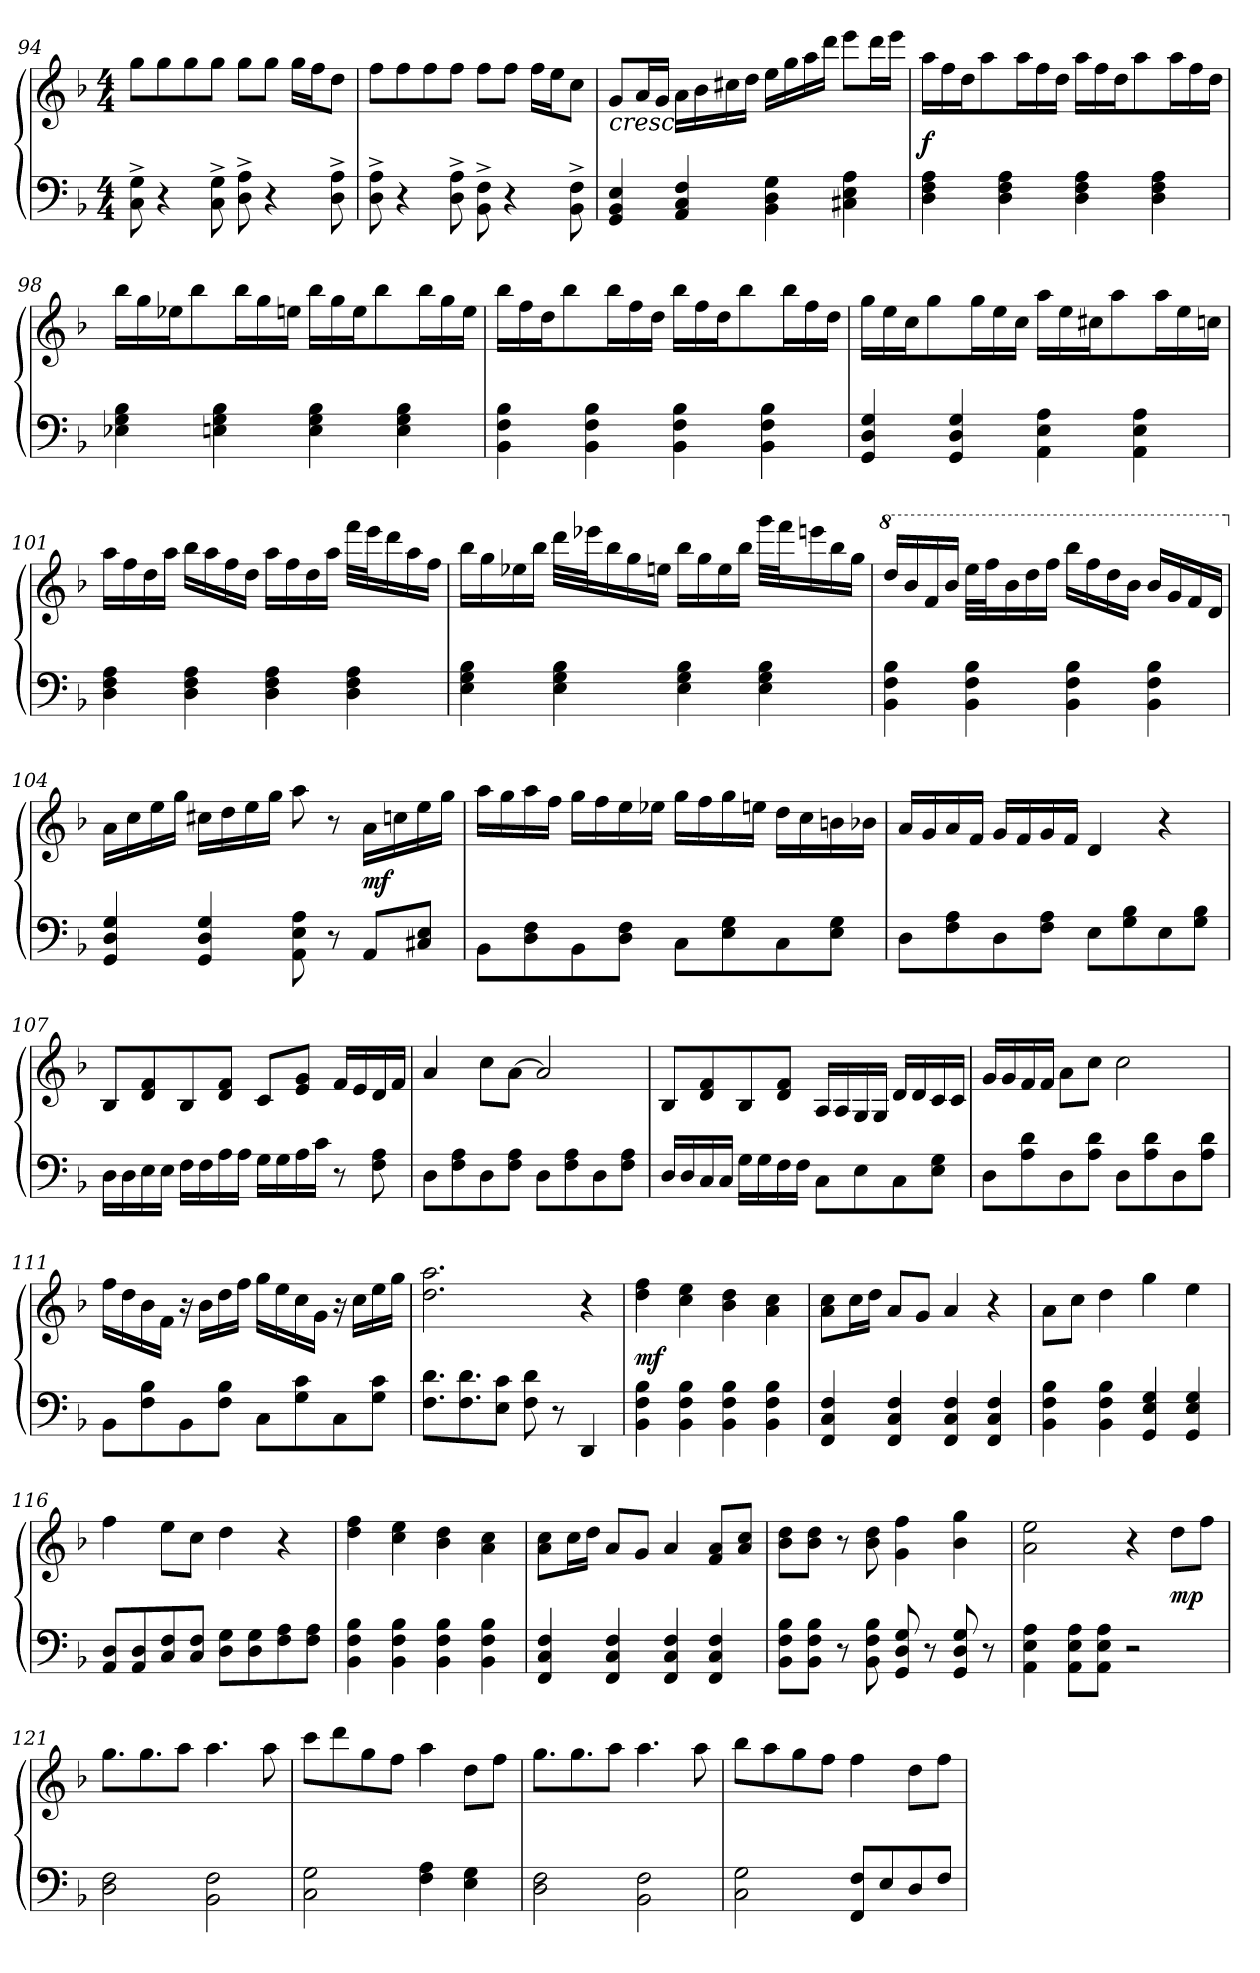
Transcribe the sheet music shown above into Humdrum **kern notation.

**kern	**kern	**dynam
*part1	*part1	*part1
*staff2	*staff1	*staff1/2
*clefF4	*clefG2	*
*k[b-]	*k[b-]	*
*M4/4	*M4/4	*
=94	=94	=94
8C^ 8G^	8ggL	.
4r	8gg	.
.	8gg	.
8C^ 8G^	8ggJ	.
8D^ 8A^	8ggL	.
4r	8ggJ	.
.	16ggLL	.
.	16ffJ	.
8D^ 8A^	8ddJ	.
=95	=95	=95
8D^ 8A^	8ffL	.
4r	8ff	.
.	8ff	.
8D^ 8A^	8ffJ	.
8BB-^ 8F^	8ffL	.
4r	8ffJ	.
.	16ffLL	.
.	16eeJ	.
8BB-^ 8F^	8ccJ	.
!!LO:LB:g=z
=96	=96	=96
!	!	!LO:HP:b
4GG 4BB- 4E	8gL	<
.	16aL	.
.	16gJJ	.
4AA 4C 4F	16aLL	.
.	16b-	.
.	16cc#X	.
.	16ddJJ	.
4BB- 4D 4G	16eeLL	.
.	16gg	.
.	16aa	.
.	16dddJJ	.
4C#X 4E 4A	8eeeL	.
.	16dddL	.
.	16eeeJJ	.
=97	=97	=97
4D 4F 4A	16aaLL	f
.	16ff	[
.	16ddJ	.
.	8aa	.
4D 4F 4A	.	.
.	16aaL	.
.	16ff	.
.	16ddJJ	.
4D 4F 4A	16aaLL	.
.	16ff	.
.	16ddJ	.
.	8aa	.
4D 4F 4A	.	.
.	16aaL	.
.	16ff	.
.	16ddJJ	.
=98	=98	=98
4E-X 4G 4B-	16bb-LL	.
.	16gg	.
.	16ee-XJ	.
.	8bb-	.
4En 4G 4B-	.	.
.	16bb-L	.
.	16gg	.
.	16eenJJ	.
4E 4G 4B-	16bb-LL	.
.	16gg	.
.	16eeJ	.
.	8bb-	.
4E 4G 4B-	.	.
.	16bb-L	.
.	16gg	.
.	16eeJJ	.
!!LO:LB:g=z
=99	=99	=99
4BB- 4F 4B-	16bb-LL	.
.	16ff	.
.	16ddJ	.
.	8bb-	.
4BB- 4F 4B-	.	.
.	16bb-L	.
.	16ff	.
.	16ddJJ	.
4BB- 4F 4B-	16bb-LL	.
.	16ff	.
.	16ddJ	.
.	8bb-	.
4BB- 4F 4B-	.	.
.	16bb-L	.
.	16ff	.
.	16ddJJ	.
=100	=100	=100
4GG 4D 4G	16ggLL	.
.	16ee	.
.	16ccJ	.
.	8gg	.
4GG 4D 4G	.	.
.	16ggL	.
.	16ee	.
.	16ccJJ	.
4AA 4E 4A	16aaLL	.
.	16ee	.
.	16cc#XJ	.
.	8aa	.
4AA 4E 4A	.	.
.	16aaL	.
.	16ee	.
.	16ccnJJ	.
=101	=101	=101
4D 4F 4A	16aaLL	.
.	16ff	.
.	16dd	.
.	16aaJJ	.
4D 4F 4A	16bb-LL	.
.	16aa	.
.	16ff	.
.	16ddJJ	.
4D 4F 4A	16aaLL	.
.	16ff	.
.	16dd	.
.	16aaJJ	.
4D 4F 4A	32fffLLL	.
.	32eeeJ	.
.	16ddd	.
.	16aa	.
.	16ffJJ	.
!!LO:LB:g=z
=102	=102	=102
4E 4G 4B-	16bb-LL	.
.	16gg	.
.	16ee-X	.
.	16bb-JJ	.
4E 4G 4B-	32dddLLL	.
.	32eee-XJ	.
.	16bb-	.
.	16gg	.
.	16eenJJ	.
4E 4G 4B-	16bb-LL	.
.	16gg	.
.	16ee	.
.	16bb-JJ	.
4E 4G 4B-	32gggLLL	.
.	32fffJ	.
.	16eeen	.
.	16bb-	.
.	16ggJJ	.
=103	=103	=103
*	*8va	*
4BB- 4F 4B-	16dddLL	.
.	16bb-	.
.	16ff	.
.	16bb-JJ	.
4BB- 4F 4B-	32eeeLLL	.
.	32fffJ	.
.	16bb-	.
.	16ddd	.
.	16fffJJ	.
4BB- 4F 4B-	16bbb-LL	.
.	16fff	.
.	16ddd	.
.	16bb-JJ	.
4BB- 4F 4B-	16bb-LL	.
.	16gg	.
.	16ff	.
.	16ddJJ	.
!!LO:LB:g=z
=104	=104	=104
*	*X8va	*
4GG 4D 4G	16aLL	.
.	16cc	.
.	16ee	.
.	16ggJJ	.
4GG 4D 4G	16cc#XLL	.
.	16dd	.
.	16ee	.
.	16ggJJ	.
8AA 8E 8A	8aa	.
8r	8r	.
8AAL	16aLL	mf
.	16ccn	.
8C#X 8EJ	16ee	.
.	16ggJJ	.
=105	=105	=105
8BB-L	16aaLL	.
.	16gg	.
8D 8F	16aa	.
.	16ffJJ	.
8BB-	16ggLL	.
.	16ff	.
8D 8FJ	16ee	.
.	16ee-XJJ	.
8CL	16ggLL	.
.	16ff	.
8E 8G	16gg	.
.	16eenJJ	.
8C	16ddLL	.
.	16cc	.
8E 8GJ	16bn	.
.	16b-XJJ	.
=106	=106	=106
8DL	16aLL	.
.	16g	.
8F 8A	16a	.
.	16fJJ	.
8D	16gLL	.
.	16f	.
8F 8AJ	16g	.
.	16fJJ	.
8EL	(4d	.
8G 8B-	.	.
8E	4r	.
8G 8B-J	.	.
!!LO:LB:g=z
=107	=107	=107
16DLL)	8B-L	.
16D	.	.
16E	8d 8f	.
16EJJ	.	.
16FLL	8B-	.
16F	.	.
16A	8d 8fJ	.
16AJJ	.	.
16GLL	8cL	.
16G	.	.
16A	8e 8gJ	.
16cJJ)	.	.
8r	(16fLL	.
.	16e	.
8F 8A	16d	.
.	16fJJ	.
=108	=108	=108
8DL	4a	.
8F 8A	.	.
8D	8ccL	.
8F 8AJ	[8aJ	.
8DL	(2a]	.
8F 8A	.	.
8D	.	.
8F 8AJ	.	.
=109	=109	=109
16DLL)	8B-L	.
16D	.	.
16C	8d 8f	.
16CJJ	.	.
16GLL	8B-	.
16G	.	.
16F	8d 8fJ	.
16FJJ)	.	.
8CL	(16ALL	.
.	16A	.
8E	16G	.
.	16GJJ	.
8C	16dLL	.
.	16d	.
8E 8GJ	16c	.
.	16cJJ	.
!!LO:PB:g=z
=110	=110	=110
8DL	16gLL	.
.	16g	.
8A 8d	16f	.
.	16fJJ	.
8D	8aL	.
8A 8dJ	8ccJ	.
8DL	2cc	.
8A 8d	.	.
8D	.	.
8A 8dJ	.	.
=111	=111	=111
8BB-L	16ffLL	.
.	16dd	.
8F 8B-	16b-	.
.	16fJJ	.
8BB-	16r	.
.	16b-LL	.
8F 8B-J	16dd	.
.	16ffJJ	.
8CL	16ggLL	.
.	16ee	.
8G 8c	16cc	.
.	16gJJ	.
8C	16r	.
.	16ccLL	.
8G 8cJ	16ee	.
.	16ggJJ	.
=112	=112	=112
8.F 8.dL	2.dd 2.aa	.
8.F 8.d	.	.
8E 8cJ	.	.
8F 8d	.	.
8r	.	.
4DD	4r	.
=113	=113	=113
4BB- 4F 4B-	4dd 4ff	mf
4BB- 4F 4B-	4cc 4ee	.
4BB- 4F 4B-	4b- 4dd	.
4BB- 4F 4B-	4a 4cc	.
=114	=114	=114
4FF 4C 4F	8a 8ccL	.
.	16ccL	.
.	16ddJJ	.
4FF 4C 4F	8aL	.
.	8gJ	.
4FF 4C 4F	4a	.
4FF 4C 4F	4r	.
!!LO:LB:g=z
=115	=115	=115
4BB- 4F 4B-	8aL	.
.	8ccJ	.
4BB- 4F 4B-	4dd	.
4GG 4E 4G	4gg	.
4GG 4E 4G	4ee	.
=116	=116	=116
8AA 8DL	4ff	.
8AA 8D	.	.
8C 8F	8eeL	.
8C 8FJ	8ccJ	.
8D 8GL	4dd	.
8D 8G	.	.
8F 8A	4r	.
8F 8AJ	.	.
=117	=117	=117
4BB- 4F 4B-	4dd 4ff	.
4BB- 4F 4B-	4cc 4ee	.
4BB- 4F 4B-	4b- 4dd	.
4BB- 4F 4B-	4a 4cc	.
=118	=118	=118
4FF 4C 4F	8a 8ccL	.
.	16ccL	.
.	16ddJJ	.
4FF 4C 4F	8aL	.
.	8gJ	.
4FF 4C 4F	4a	.
4FF 4C 4F	8f 8aL	.
.	8a 8ccJ	.
=119	=119	=119
8BB- 8F 8B-L	8b- 8ddL	.
8BB- 8F 8B-J	8b- 8ddJ	.
8r	8r	.
8BB- 8F 8B-	8b- 8dd	.
8GG 8D 8G	4g 4ff	.
8r	.	.
8GG 8D 8G	4b- 4gg	.
8r	.	.
=120	=120	=120
4AA 4E 4A	2a 2ee	.
8AA 8E 8AL	.	.
8AA 8E 8AJ	.	.
2r	4r	.
.	8ddL	mp
.	8ffJ	.
!!LO:LB:g=z
=121	=121	=121
2D 2F	8.ggL	.
.	8.gg	.
.	8aaJ	.
2BB- 2F	4.aa	.
.	8aa	.
=122	=122	=122
2C 2G	8cccL	.
.	8ddd	.
.	8gg	.
.	8ffJ	.
4F 4A	4aa	.
4E 4G	8ddL	.
.	8ffJ	.
=123	=123	=123
2D 2F	8.ggL	.
.	8.gg	.
.	8aaJ	.
2BB- 2F	4.aa	.
.	8aa	.
=124	=124	=124
2C 2G	8bb-L	.
.	8aa	.
.	8gg	.
.	8ffJ	.
8FF 8FL	4ff	.
8E	.	.
8D	8ddL	.
8FJ	8ffJ	.
=	=	=
*-	*-	*-
